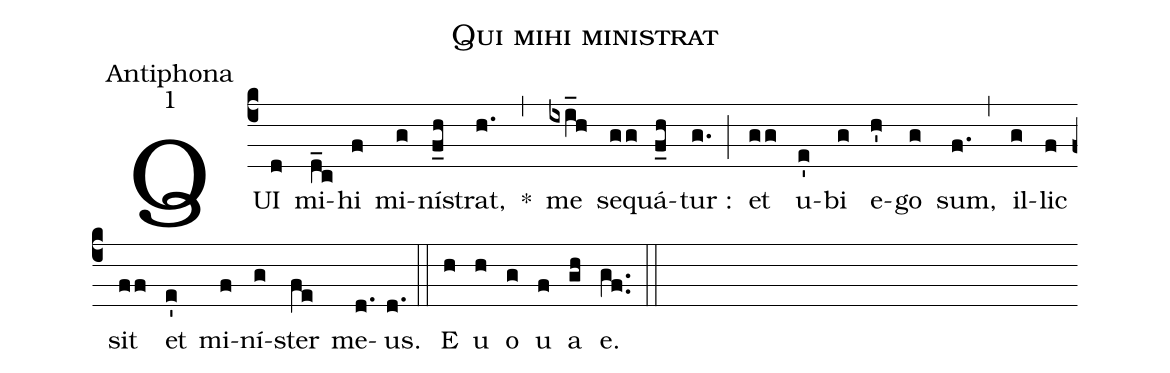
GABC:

name:Qui mihi ministrat;
office-part:Antiphona;
mode:1;
%%
(c4) QUI(d) mi(d_c)hi(f) mi(g)ní(f_h)strat,(h.) *(,) me(ixi_h) se(gg)quá(f_h)tur :(g.) (;) et(gg) u(e')bi(g) e(h')go(g) sum,(f.) (,) il(g)lic(f) sit(ff) et(e') mi(f)ní(g)ster(fe) me(d.)us.(d.) (::) E(h) u(h) o(g) u(f) a(gh) e.(gf..) (::)
